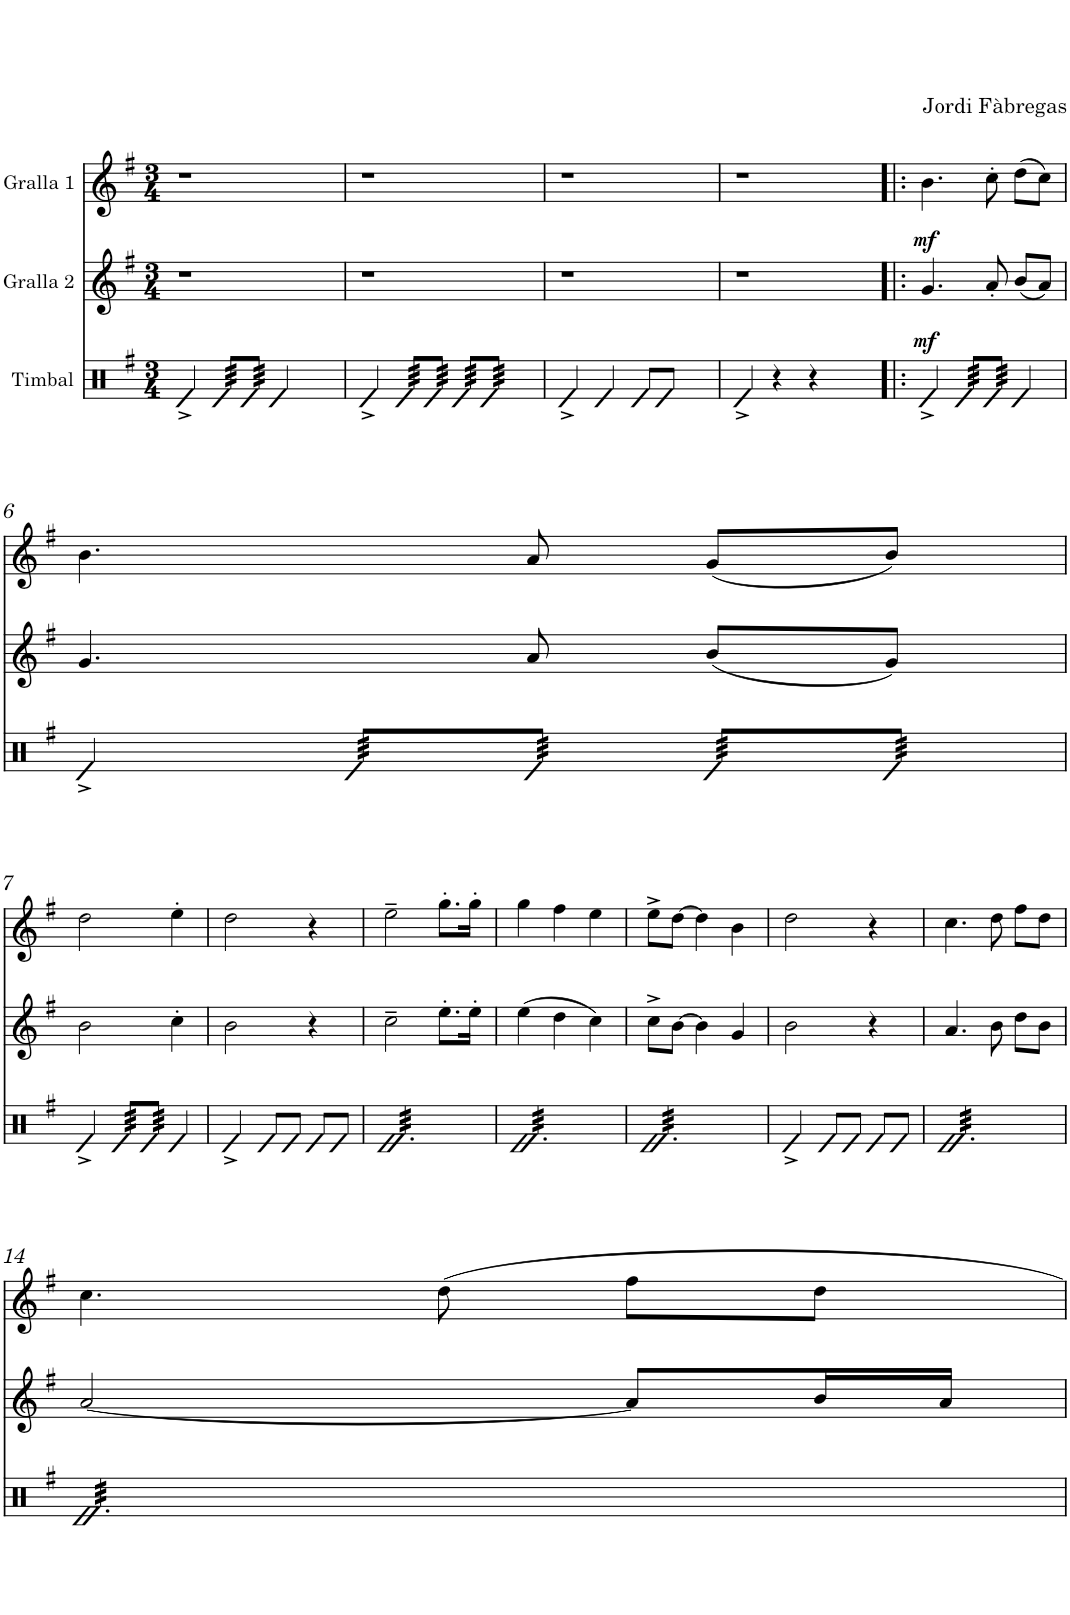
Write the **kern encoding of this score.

**kern	**dynam	**kern	**dynam	**kern
*part3	*part3	*part2	*part2	*part1
*staff3	*staff3	*staff2	*staff2	*staff1
*I"Timbal	*	*I"Gralla 2	*	*I"Gralla 1
*clefX	*	*clefG2	*	*clefG2
*	*	*Trd8c14	*	*
*k[f#]	*	*k[f#]	*	*k[f#]
*M3/4	*	*M3/4	*	*M3/4
=1	=1	=1	=1	=1
4e^/	.	2.r	.	2.r
*tremolo	*	*	*	*
64e/LLLL	.	.	.	.
64e/	.	.	.	.
64e/	.	.	.	.
64e/	.	.	.	.
64e/	.	.	.	.
64e/	.	.	.	.
64e/	.	.	.	.
64e/	.	.	.	.
64e/	.	.	.	.
64e/	.	.	.	.
64e/	.	.	.	.
64e/	.	.	.	.
64e/	.	.	.	.
64e/	.	.	.	.
64e/	.	.	.	.
64e/JJJJ	.	.	.	.
*Xtremolo	*	*	*	*
4e/	.	.	.	.
4ryy	.	4ryy	.	4ryy
=2	=2	=2	=2	=2
4e^/	.	2.r	.	2.r
*tremolo	*	*	*	*
64e/LLLL	.	.	.	.
64e/	.	.	.	.
64e/	.	.	.	.
64e/	.	.	.	.
64e/	.	.	.	.
64e/	.	.	.	.
64e/	.	.	.	.
64e/	.	.	.	.
64e/	.	.	.	.
64e/	.	.	.	.
64e/	.	.	.	.
64e/	.	.	.	.
64e/	.	.	.	.
64e/	.	.	.	.
64e/	.	.	.	.
64e/JJJJ	.	.	.	.
64e/LLLL	.	.	.	.
64e/	.	.	.	.
64e/	.	.	.	.
64e/	.	.	.	.
64e/	.	.	.	.
64e/	.	.	.	.
64e/	.	.	.	.
64e/	.	.	.	.
64e/	.	.	.	.
64e/	.	.	.	.
64e/	.	.	.	.
64e/	.	.	.	.
64e/	.	.	.	.
64e/	.	.	.	.
64e/	.	.	.	.
64e/JJJJ	.	.	.	.
*Xtremolo	*	*	*	*
4ryy	.	4ryy	.	4ryy
=3	=3	=3	=3	=3
4e^/	.	2.r	.	2.r
4e/	.	.	.	.
8e/L	.	.	.	.
8e/J	.	.	.	.
4ryy	.	4ryy	.	4ryy
=4	=4	=4	=4	=4
4e^/	.	2.r	.	2.r
4r	.	.	.	.
4r	.	.	.	.
4ryy	.	4ryy	.	4ryy
=5!|:	=5!|:	=5!|:	=5!|:	=5!|:
!	!LO:DY:a	!	!LO:DY:a	!
4e^/	mf	4.g/	mf	4.b\
*tremolo	*	*	*	*
64e/LLLL	.	.	.	.
64e/	.	.	.	.
64e/	.	.	.	.
64e/	.	.	.	.
64e/	.	.	.	.
64e/	.	.	.	.
64e/	.	.	.	.
64e/	.	.	.	.
64e/	.	8a'/	.	8cc'\
64e/	.	.	.	.
64e/	.	.	.	.
64e/	.	.	.	.
64e/	.	.	.	.
64e/	.	.	.	.
64e/	.	.	.	.
64e/JJJJ	.	.	.	.
*Xtremolo	*	*	*	*
4e/	.	(<8b/L	.	(>8dd\L
.	.	8a/J)	.	8cc\J)
!!LO:LB:g=z
=6	=6	=6	=6	=6
4e^/	.	4.g/	.	4.b\
*tremolo	*	*	*	*
64e/LLLL	.	.	.	.
64e/	.	.	.	.
64e/	.	.	.	.
64e/	.	.	.	.
64e/	.	.	.	.
64e/	.	.	.	.
64e/	.	.	.	.
64e/	.	.	.	.
64e/	.	8a/	.	8a/
64e/	.	.	.	.
64e/	.	.	.	.
64e/	.	.	.	.
64e/	.	.	.	.
64e/	.	.	.	.
64e/	.	.	.	.
64e/JJJJ	.	.	.	.
64e/LLLL	.	(<8b/L	.	(<8g/L
64e/	.	.	.	.
64e/	.	.	.	.
64e/	.	.	.	.
64e/	.	.	.	.
64e/	.	.	.	.
64e/	.	.	.	.
64e/	.	.	.	.
64e/	.	8g/J)	.	8b/J)
64e/	.	.	.	.
64e/	.	.	.	.
64e/	.	.	.	.
64e/	.	.	.	.
64e/	.	.	.	.
64e/	.	.	.	.
64e/JJJJ	.	.	.	.
*Xtremolo	*	*	*	*
!!LO:LB:g=z
=7	=7	=7	=7	=7
4e^/	.	2b\	.	2dd\
*tremolo	*	*	*	*
64e/LLLL	.	.	.	.
64e/	.	.	.	.
64e/	.	.	.	.
64e/	.	.	.	.
64e/	.	.	.	.
64e/	.	.	.	.
64e/	.	.	.	.
64e/	.	.	.	.
64e/	.	.	.	.
64e/	.	.	.	.
64e/	.	.	.	.
64e/	.	.	.	.
64e/	.	.	.	.
64e/	.	.	.	.
64e/	.	.	.	.
64e/JJJJ	.	.	.	.
*Xtremolo	*	*	*	*
4e/	.	4cc'\	.	4ee'\
=8	=8	=8	=8	=8
4e^/	.	2b\	.	2dd\
8e/L	.	.	.	.
8e/J	.	.	.	.
8e/L	.	4r	.	4r
8e/J	.	.	.	.
=9	=9	=9	=9	=9
*tremolo	*	*	*	*
32e/LLL	.	2cc~\	.	2ee~\
32e/	.	.	.	.
32e/	.	.	.	.
32e/	.	.	.	.
32e/	.	.	.	.
32e/	.	.	.	.
32e/	.	.	.	.
32e/	.	.	.	.
32e/	.	.	.	.
32e/	.	.	.	.
32e/	.	.	.	.
32e/	.	.	.	.
32e/	.	.	.	.
32e/	.	.	.	.
32e/	.	.	.	.
32e/	.	.	.	.
32e/	.	8.ee'\L	.	8.gg'\L
32e/	.	.	.	.
32e/	.	.	.	.
32e/	.	.	.	.
32e/	.	.	.	.
32e/	.	.	.	.
32e/	.	16ee'\Jk	.	16gg'\Jk
32e/JJJ	.	.	.	.
=10	=10	=10	=10	=10
32e/LLL	.	(>4ee\	.	4gg\
32e/	.	.	.	.
32e/	.	.	.	.
32e/	.	.	.	.
32e/	.	.	.	.
32e/	.	.	.	.
32e/	.	.	.	.
32e/	.	.	.	.
32e/	.	4dd\	.	4ff#\
32e/	.	.	.	.
32e/	.	.	.	.
32e/	.	.	.	.
32e/	.	.	.	.
32e/	.	.	.	.
32e/	.	.	.	.
32e/	.	.	.	.
32e/	.	4cc\)	.	4ee\
32e/	.	.	.	.
32e/	.	.	.	.
32e/	.	.	.	.
32e/	.	.	.	.
32e/	.	.	.	.
32e/	.	.	.	.
32e/JJJ	.	.	.	.
=11	=11	=11	=11	=11
32e/LLL	.	8cc^\L	.	8ee^\L
32e/	.	.	.	.
32e/	.	.	.	.
32e/	.	.	.	.
32e/	.	[8b\J	.	[8dd\J
32e/	.	.	.	.
32e/	.	.	.	.
32e/	.	.	.	.
32e/	.	4b\]	.	4dd\]
32e/	.	.	.	.
32e/	.	.	.	.
32e/	.	.	.	.
32e/	.	.	.	.
32e/	.	.	.	.
32e/	.	.	.	.
32e/	.	.	.	.
32e/	.	4g/	.	4b\
32e/	.	.	.	.
32e/	.	.	.	.
32e/	.	.	.	.
32e/	.	.	.	.
32e/	.	.	.	.
32e/	.	.	.	.
32e/JJJ	.	.	.	.
*Xtremolo	*	*	*	*
=12	=12	=12	=12	=12
4e^/	.	2b\	.	2dd\
8e/L	.	.	.	.
8e/J	.	.	.	.
8e/L	.	4r	.	4r
8e/J	.	.	.	.
=13	=13	=13	=13	=13
*tremolo	*	*	*	*
32e/LLL	.	4.a/	.	4.cc\
32e/	.	.	.	.
32e/	.	.	.	.
32e/	.	.	.	.
32e/	.	.	.	.
32e/	.	.	.	.
32e/	.	.	.	.
32e/	.	.	.	.
32e/	.	.	.	.
32e/	.	.	.	.
32e/	.	.	.	.
32e/	.	.	.	.
32e/	.	8b\	.	8dd\
32e/	.	.	.	.
32e/	.	.	.	.
32e/	.	.	.	.
32e/	.	8dd\L	.	8ff#\L
32e/	.	.	.	.
32e/	.	.	.	.
32e/	.	.	.	.
32e/	.	8b\J	.	8dd\J
32e/	.	.	.	.
32e/	.	.	.	.
32e/JJJ	.	.	.	.
!!LO:LB:g=z
=14	=14	=14	=14	=14
32e/LLL	.	[2a/	.	4.cc\
32e/	.	.	.	.
32e/	.	.	.	.
32e/	.	.	.	.
32e/	.	.	.	.
32e/	.	.	.	.
32e/	.	.	.	.
32e/	.	.	.	.
32e/	.	.	.	.
32e/	.	.	.	.
32e/	.	.	.	.
32e/	.	.	.	.
32e/	.	.	.	8dd\
32e/	.	.	.	.
32e/	.	.	.	.
32e/	.	.	.	.
32e/	.	8a/L]	.	8ff#\L
32e/	.	.	.	.
32e/	.	.	.	.
32e/	.	.	.	.
32e/	.	16b/L	.	8dd\J
32e/	.	.	.	.
32e/	.	16a/JJ	.	.
32e/JJJ	.	.	.	.
*Xtremolo	*	*	*	*
=	=	=	=	=
*-	*-	*-	*-	*-
